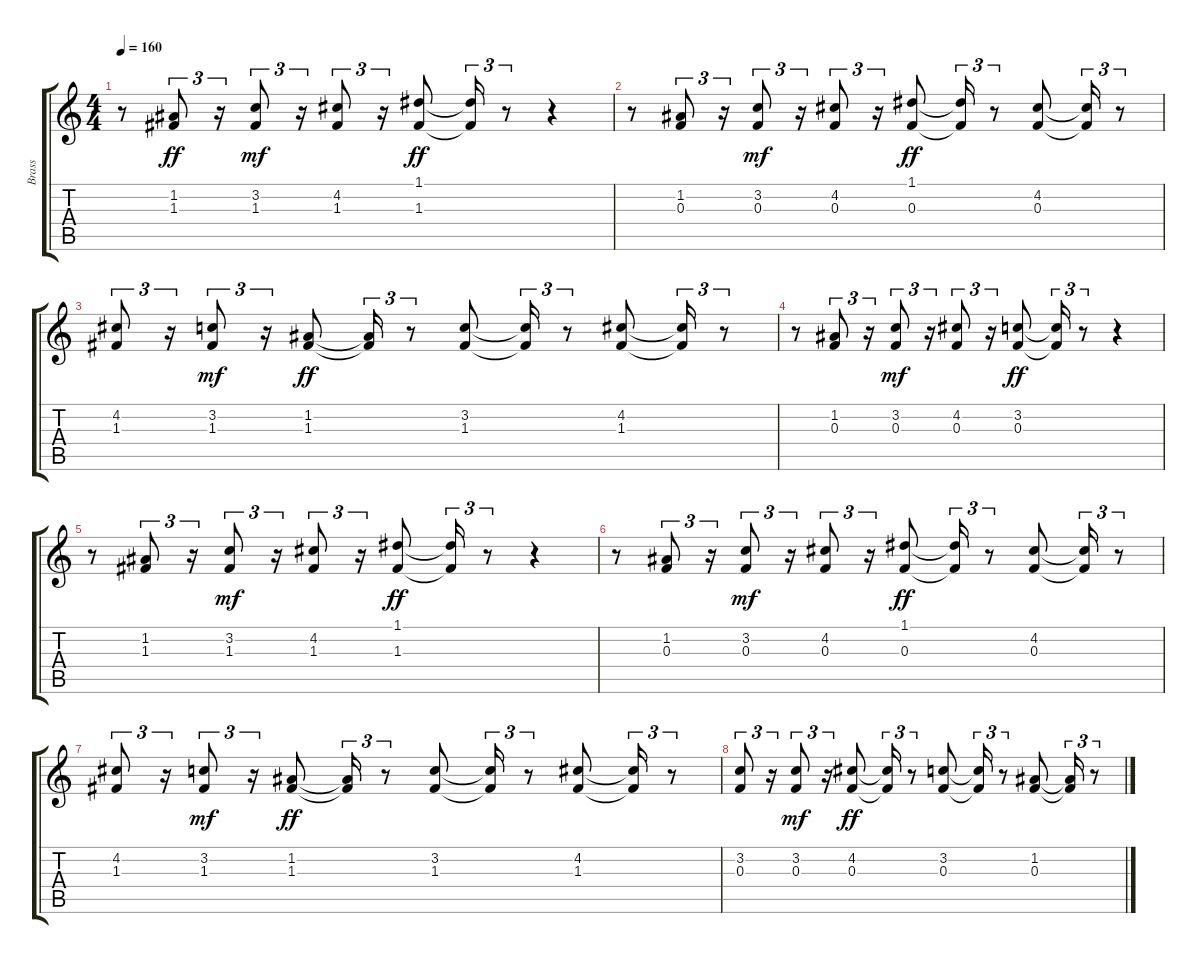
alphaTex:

\track ("Brass" "Brass") {instrument electricguitarclean}
\staff {score tabs}
\tuning (D4 A3 F3 C3 G2 C2) {hide}
\ts (4 4)
\tempo 160
\clef g2
\ks aminor
r.8{dy ff} (1.2 1.3).8{tu (3 2)} r.16{tu (3 2)} (3.2 1.3).8{tu (3 2) dy mf} r.16{tu (3 2)} (4.2 1.3).8{tu (3 2)} r.16{tu (3 2)} (1.1 1.3).8{dy ff} (1.1{t} 1.3{t}).16{tu (3 2)} r.8{tu (3 2)} r.4 |
r.8 (1.2 0.3).8{tu (3 2)} r.16{tu (3 2)} (3.2 0.3).8{tu (3 2) dy mf} r.16{tu (3 2)} (4.2 0.3).8{tu (3 2)} r.16{tu (3 2)} (1.1 0.3).8{dy ff} (1.1{t} 0.3{t}).16{tu (3 2)} r.8{tu (3 2)} (4.2 0.3).8 (4.2{t} 0.3{t}).16{tu (3 2)} r.8{tu (3 2)} |
(4.2 1.3).8{tu (3 2)} r.16{tu (3 2)} (3.2 1.3).8{tu (3 2) dy mf} r.16{tu (3 2)} (1.2 1.3).8{dy ff} (1.2{t} 1.3{t}).16{tu (3 2)} r.8{tu (3 2)} (3.2 1.3).8 (3.2{t} 1.3{t}).16{tu (3 2)} r.8{tu (3 2)} (4.2 1.3).8 (4.2{t} 1.3{t}).16{tu (3 2)} r.8{tu (3 2)} |
r.8 (1.2 0.3).8{tu (3 2)} r.16{tu (3 2)} (3.2 0.3).8{tu (3 2) dy mf} r.16{tu (3 2)} (4.2 0.3).8{tu (3 2)} r.16{tu (3 2)} (3.2 0.3).8{dy ff} (3.2{t} 0.3{t}).16{tu (3 2)} r.8{tu (3 2)} r.4 |
r.8 (1.2 1.3).8{tu (3 2)} r.16{tu (3 2)} (3.2 1.3).8{tu (3 2) dy mf} r.16{tu (3 2)} (4.2 1.3).8{tu (3 2)} r.16{tu (3 2)} (1.1 1.3).8{dy ff} (1.1{t} 1.3{t}).16{tu (3 2)} r.8{tu (3 2)} r.4 |
r.8 (1.2 0.3).8{tu (3 2)} r.16{tu (3 2)} (3.2 0.3).8{tu (3 2) dy mf} r.16{tu (3 2)} (4.2 0.3).8{tu (3 2)} r.16{tu (3 2)} (1.1 0.3).8{dy ff} (1.1{t} 0.3{t}).16{tu (3 2)} r.8{tu (3 2)} (4.2 0.3).8 (4.2{t} 0.3{t}).16{tu (3 2)} r.8{tu (3 2)} |
(4.2 1.3).8{tu (3 2)} r.16{tu (3 2)} (3.2 1.3).8{tu (3 2) dy mf} r.16{tu (3 2)} (1.2 1.3).8{dy ff} (1.2{t} 1.3{t}).16{tu (3 2)} r.8{tu (3 2)} (3.2 1.3).8 (3.2{t} 1.3{t}).16{tu (3 2)} r.8{tu (3 2)} (4.2 1.3).8 (4.2{t} 1.3{t}).16{tu (3 2)} r.8{tu (3 2)} |
(3.2 0.3).8{tu (3 2)} r.16{tu (3 2)} (3.2 0.3).8{tu (3 2) dy mf} r.16{tu (3 2)} (4.2 0.3).8{dy ff} (4.2{t} 0.3{t}).16{tu (3 2)} r.8{tu (3 2)} (3.2 0.3).8 (3.2{t} 0.3{t}).16{tu (3 2)} r.8{tu (3 2)} (1.2 0.3).8 (1.2{t} 0.3{t}).16{tu (3 2)} r.8{tu (3 2)}
